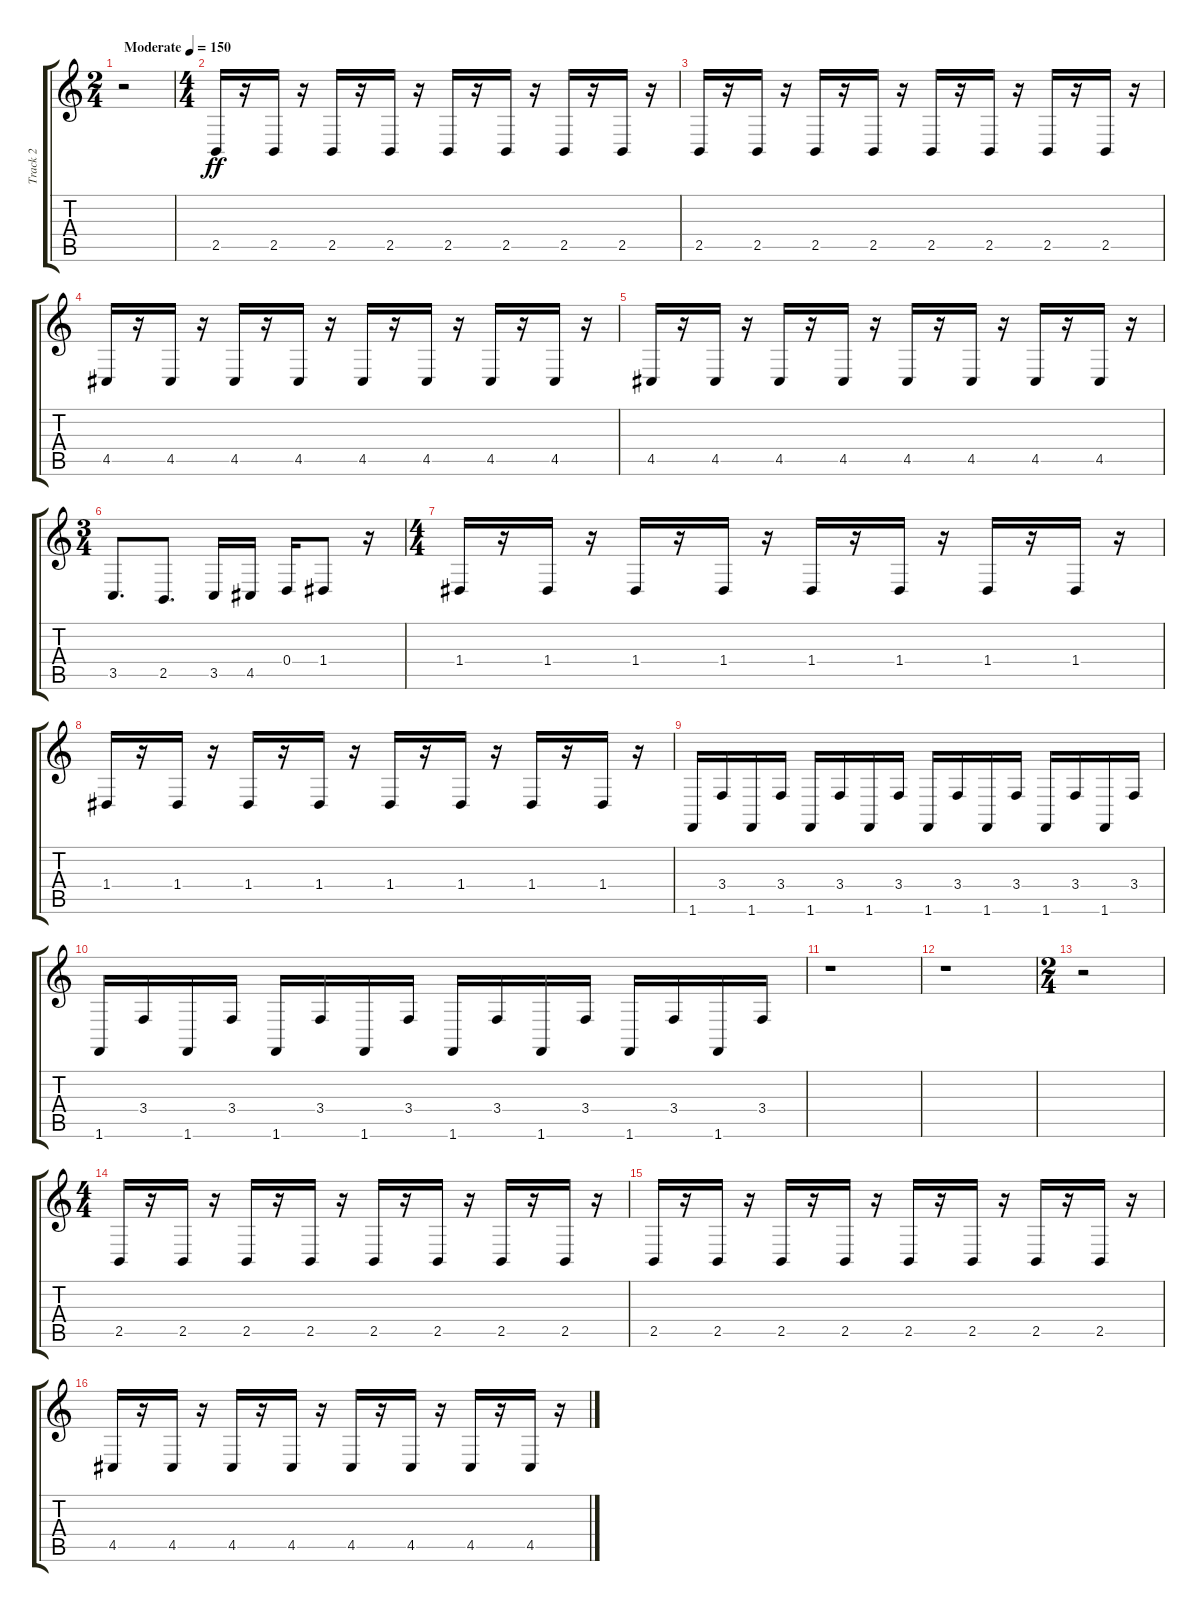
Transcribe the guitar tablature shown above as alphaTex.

\track ("Track 2" "Track 2") {instrument lead2sawtooth}
\staff {score tabs}
\tuning (E4 B3 G3 D3 A2 E2) {hide}
\ts (2 4)
\tempo (150 "Moderate")
\clef g2
\ks c
r.2{dy ff instrument lead2sawtooth} |
\ts (4 4)
2.5.16 r.16 2.5.16 r.16 2.5.16 r.16 2.5.16 r.16 2.5.16 r.16 2.5.16 r.16 2.5.16 r.16 2.5.16 r.16 |
2.5.16 r.16 2.5.16 r.16 2.5.16 r.16 2.5.16 r.16 2.5.16 r.16 2.5.16 r.16 2.5.16 r.16 2.5.16 r.16 |
4.5.16 r.16 4.5.16 r.16 4.5.16 r.16 4.5.16 r.16 4.5.16 r.16 4.5.16 r.16 4.5.16 r.16 4.5.16 r.16 |
4.5.16 r.16 4.5.16 r.16 4.5.16 r.16 4.5.16 r.16 4.5.16 r.16 4.5.16 r.16 4.5.16 r.16 4.5.16 r.16 |
\ts (3 4)
3.5.8{d} 2.5.8{d} 3.5.16 4.5.16 0.4.16 1.4.8 r.16 |
\ts (4 4)
1.4.16 r.16 1.4.16 r.16 1.4.16 r.16 1.4.16 r.16 1.4.16 r.16 1.4.16 r.16 1.4.16 r.16 1.4.16 r.16 |
1.4.16 r.16 1.4.16 r.16 1.4.16 r.16 1.4.16 r.16 1.4.16 r.16 1.4.16 r.16 1.4.16 r.16 1.4.16 r.16 |
1.6.16 3.4.16 1.6.16 3.4.16 1.6.16 3.4.16 1.6.16 3.4.16 1.6.16 3.4.16 1.6.16 3.4.16 1.6.16 3.4.16 1.6.16 3.4.16 |
1.6.16 3.4.16 1.6.16 3.4.16 1.6.16 3.4.16 1.6.16 3.4.16 1.6.16 3.4.16 1.6.16 3.4.16 1.6.16 3.4.16 1.6.16 3.4.16 |
r.1 |
r.1 |
\ts (2 4)
r.2 |
\ts (4 4)
2.5.16 r.16 2.5.16 r.16 2.5.16 r.16 2.5.16 r.16 2.5.16 r.16 2.5.16 r.16 2.5.16 r.16 2.5.16 r.16 |
2.5.16 r.16 2.5.16 r.16 2.5.16 r.16 2.5.16 r.16 2.5.16 r.16 2.5.16 r.16 2.5.16 r.16 2.5.16 r.16 |
4.5.16 r.16 4.5.16 r.16 4.5.16 r.16 4.5.16 r.16 4.5.16 r.16 4.5.16 r.16 4.5.16 r.16 4.5.16 r.16
